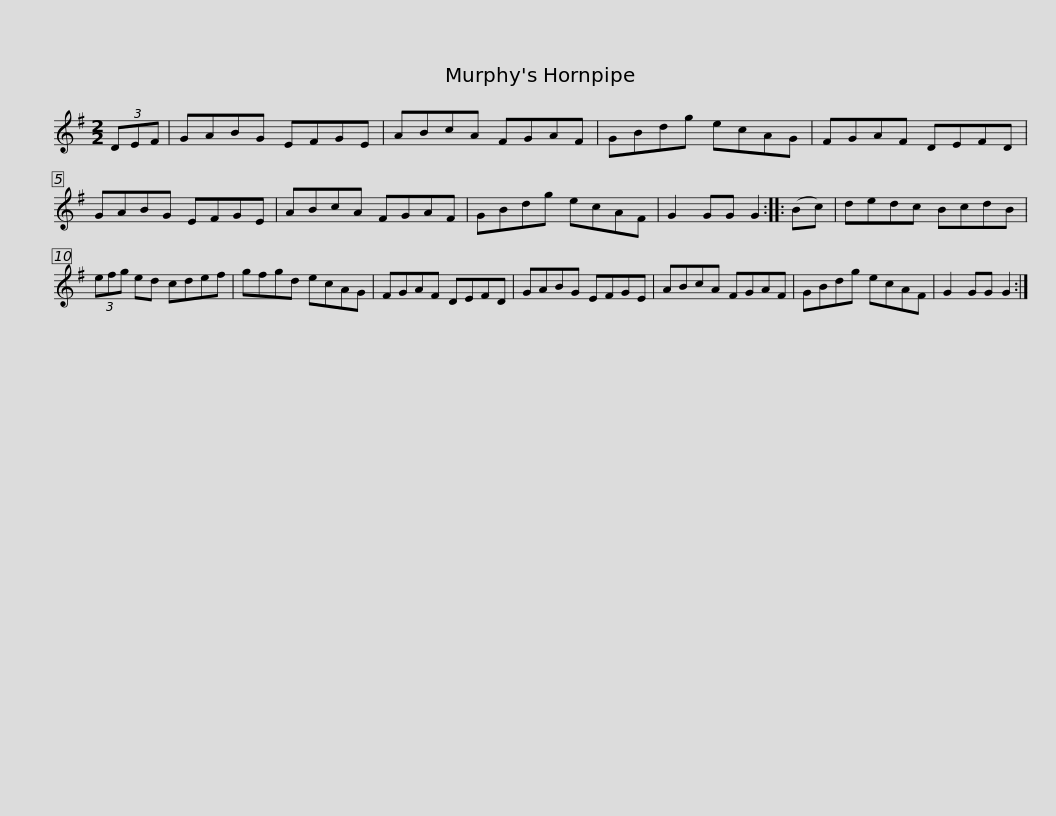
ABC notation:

X:1
L:1/8
M:2/2
I:linebreak $
K:G
V:1 treble
V:1
 (3DEF | GABG EFGE | ABcA FGAF | GBdg ecAG | FGAF DEFD | %5
 GABG EFGE |$ ABcA FGAF | GBdg ecAF | G2 GG G2 :: (Bc) | %10
 dedc BcdB | (3efg ed cdef |$ gfgd ecAG | FGAF DEFD | GABG EFGE | %15
 ABcA FGAF | GBdg ecAF | G2 GG G2 :| %18
